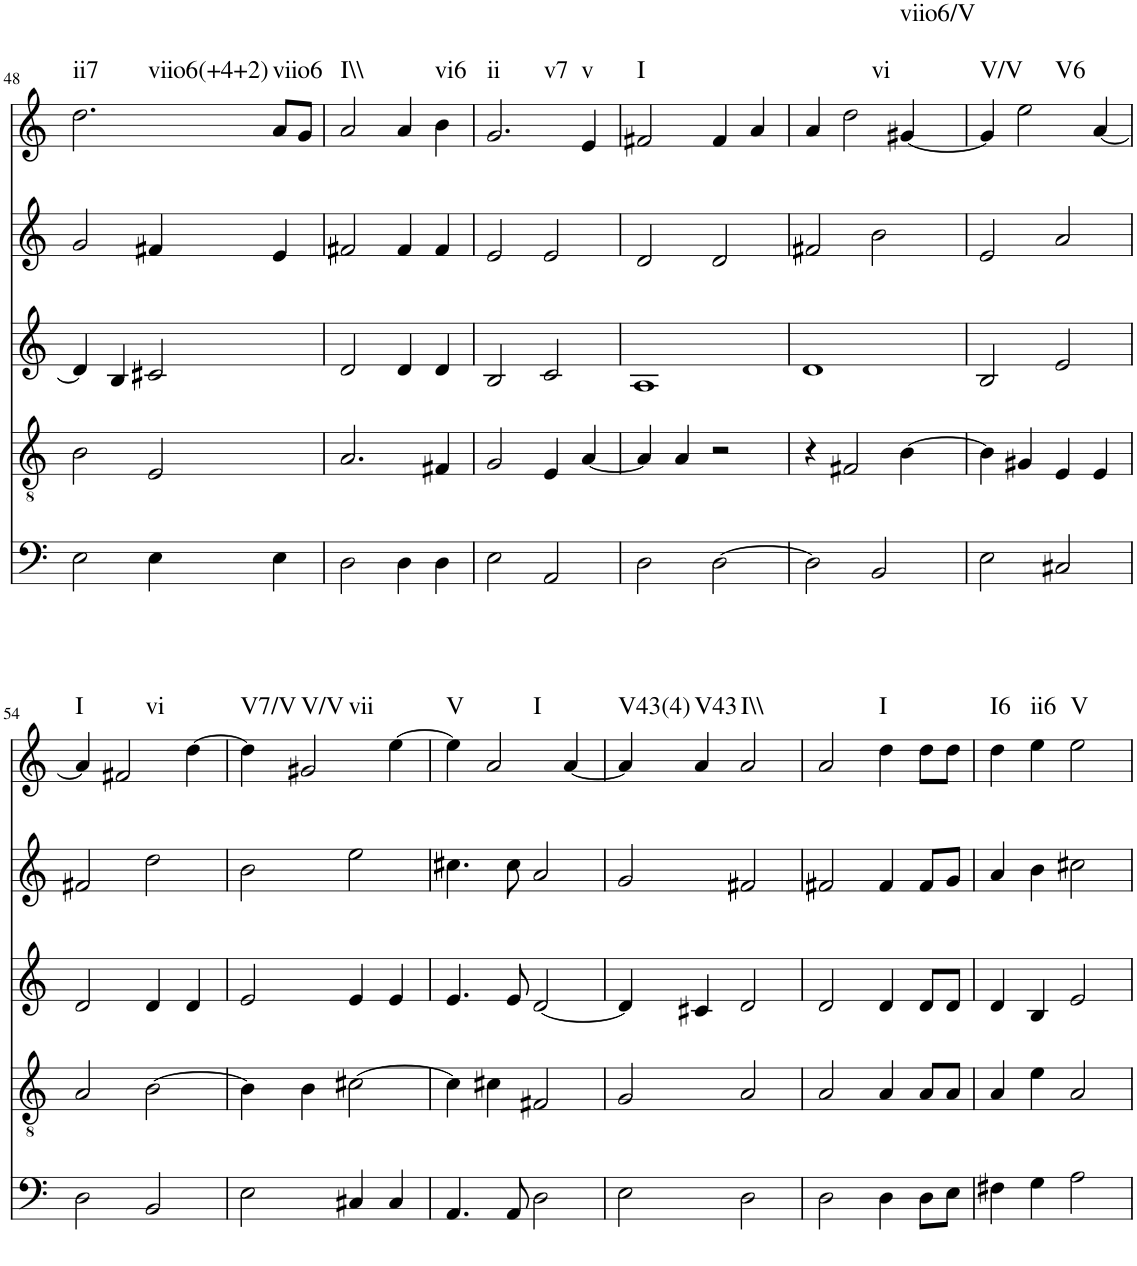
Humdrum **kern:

**kern	**kern	**kern	**kern	**kern	**harte
*part5	*part4	*part3	*part2	*part1	*part1
*staff5	*staff4	*staff3	*staff2	*staff1	*
*I"vox	*I"vox	*I"vox	*I"vox	*I"vox	*
!!LO:PB:g=z
*clefF4	*clefGv2	*clefG2	*clefG2	*clefG2	*
*k[]	*k[]	*k[]	*k[]	*k[]	*
*M4/4	*M4/4	*M4/4	*M4/4	*M4/4	*
=48	=48	=48	=48	=48	=48
!	!	!	!	!	!LO:H:n=1:kt=ii7
!	!	!	!	!	!LO:H:n=2:kt=viio6(+4+2)
2E\	2B\	4d/]	2g/	2.dd\	N N
.	.	4B/	.	.	.
4E\	2E/	2c#X/	4f#X/	.	.
!	!	!	!	!	!LO:H:kt=viio6
4E\	.	.	4e/	8a/L	N
.	.	.	.	8g/J	.
=49	=49	=49	=49	=49	=49
!	!	!	!	!	!LO:H:kt=I\\
2D\	2.A/	2d/	2f#X/	2a/	N
4D\	.	4d/	4f#/	4a/	.
!	!	!	!	!	!LO:H:kt=vi6
4D\	4F#X/	4d/	4f#/	4b\	N
=50	=50	=50	=50	=50	=50
!	!	!	!	!	!LO:H:n=1:kt=ii
!	!	!	!	!	!LO:H:n=2:kt=v7
2E\	2G/	2B/	2e/	2.g/	N N
2AA/	4E/	2c/	2e/	.	.
!	!	!	!	!	!LO:H:kt=v
.	[4A/	.	.	4e/	N
=51	=51	=51	=51	=51	=51
!	!	!	!	!	!LO:H:kt=I
2D\	4A/]	1A	2d/	2f#X/	N
.	4A/	.	.	.	.
[2D\	2r	.	2d/	4f#/	.
.	.	.	.	4a/	.
=52	=52	=52	=52	=52	=52
2D\]	4r	1d	2f#X/	4a/	.
!	!	!	!	!	!LO:H:kt=vi
.	2F#X/	.	.	2dd\	N
2BB/	.	.	2b\	.	.
!	!	!	!	!	!LO:H:kt=viio6/V
.	[4B\	.	.	[4g#X/	N
=53	=53	=53	=53	=53	=53
!	!	!	!	!	!LO:H:kt=V/V
2E\	4B\]	2B/	2e/	4g#/]	N
!	!	!	!	!	!LO:H:kt=V6
.	4G#X/	.	.	2ee\	N
2C#X/	4E/	2e/	2a/	.	.
.	4E/	.	.	[4a/	.
!!LO:LB:g=z
=54	=54	=54	=54	=54	=54
!	!	!	!	!	!LO:H:kt=I
2D\	2A/	2d/	2f#X/	4a/]	N
!	!	!	!	!	!LO:H:kt=vi
.	.	.	.	2f#X/	N
2BB/	[2B\	4d/	2dd\	.	.
.	.	4d/	.	[4dd\	.
=55	=55	=55	=55	=55	=55
!	!	!	!	!	!LO:H:kt=V7/V
2E\	4B\]	2e/	2b\	4dd\]	N
!	!	!	!	!	!LO:H:n=1:kt=V/V
!	!	!	!	!	!LO:H:n=2:kt=vii
.	4B\	.	.	2g#X/	N N
4C#X/	[2c#X\	4e/	2ee\	.	.
4C#/	.	4e/	.	[4ee\	.
=56	=56	=56	=56	=56	=56
!	!	!	!	!	!LO:H:kt=V
4.AA/	4c#\]	4.e/	4.cc#X\	4ee\]	N
!	!	!	!	!	!LO:H:kt=I
.	4c#X\	.	.	2a/	N
8AA/	.	8e/	8cc#\	.	.
2D\	2F#X/	[2d/	2a/	.	.
.	.	.	.	[4a/	.
=57	=57	=57	=57	=57	=57
!	!	!	!	!	!LO:H:kt=V43(4)
2E\	2G/	4d/]	2g/	4a/]	N
!	!	!	!	!	!LO:H:kt=V43
.	.	4c#X/	.	4a/	N
!	!	!	!	!	!LO:H:kt=I\\
2D\	2A/	2d/	2f#X/	2a/	N
=58	=58	=58	=58	=58	=58
2D\	2A/	2d/	2f#X/	2a/	.
!	!	!	!	!	!LO:H:kt=I
4D\	4A/	4d/	4f#/	4dd\	N
8D\L	8A/L	8d/L	8f#/L	8dd\L	.
8E\J	8A/J	8d/J	8g/J	8dd\J	.
=59	=59	=59	=59	=59	=59
!	!	!	!	!	!LO:H:kt=I6
4F#X\	4A/	4d/	4a/	4dd\	N
!	!	!	!	!	!LO:H:kt=ii6
4G\	4e\	4B/	4b\	4ee\	N
!	!	!	!	!	!LO:H:kt=V
2A\	2A/	2e/	2cc#X\	2ee\	N
=	=	=	=	=	=
*-	*-	*-	*-	*-	*-
